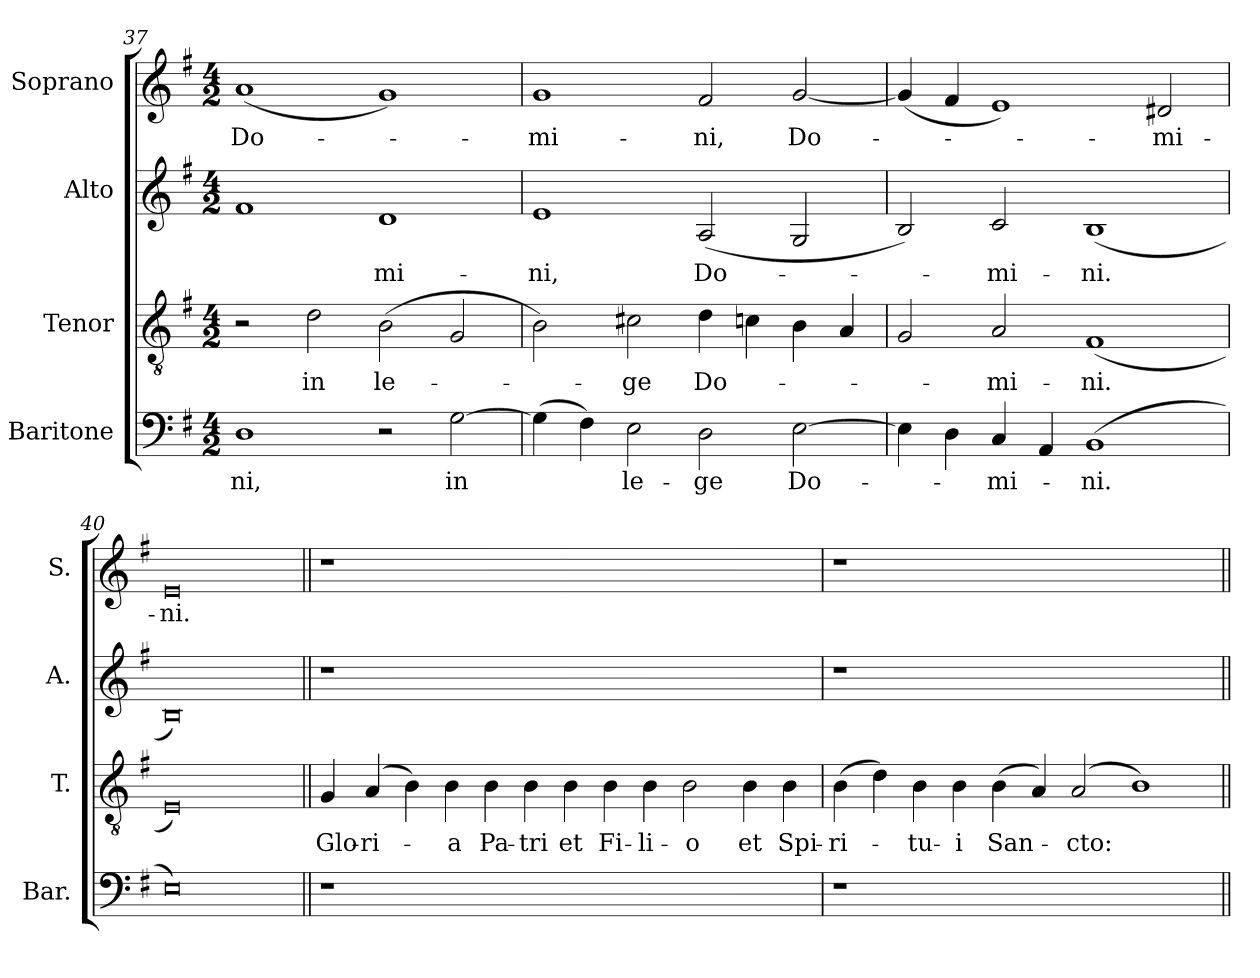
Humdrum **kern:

**kern	**text	**kern	**text	**kern	**text	**kern	**text
*part4	*part4	*part3	*part3	*part2	*part2	*part1	*part1
*staff4	*staff4	*staff3	*staff3	*staff2	*staff2	*staff1	*staff1
*I"Baritone	*	*I"Tenor	*	*I"Alto	*	*I"Soprano	*
*I'Bar.	*	*I'T.	*	*I'A.	*	*I'S.	*
*clefF4	*	*clefGv2	*	*clefG2	*	*clefG2	*
*	*	*ITrd7c12	*	*	*	*	*
*k[f#]	*	*k[f#]	*	*k[f#]	*	*k[f#]	*
*G:	*	*G:	*	*G:	*	*G:	*
*M4/2	*	*M4/2	*	*M4/2	*	*M4/2	*
=37	=37	=37	=37	=37	=37	=37	=37
!	!LO:LY:b:color=#000000	!	!	!	!	!	!
!	!	!	!	!	!	!	!LO:LY:b:color=#000000
1Di	-ni,	2r	.	1f#i	.	(1ai	Do-
!	!	!	!LO:LY:b:color=#000000	!	!	!	!
.	.	2Di\	in	.	.	.	.
!	!	!	!LO:LY:b:color=#000000	!	!	!	!
!	!	!	!	!	!LO:LY:b:color=#000000	!	!
2r	.	(2BBi\	le-	1di	-mi-	1gi)	.
!	!LO:LY:b:color=#000000	!	!	!	!	!	!
[2Gi\	in	2GGi/	.	.	.	.	.
=38	=38	=38	=38	=38	=38	=38	=38
!	!	!	!	!	!LO:LY:b:color=#000000	!	!
!	!	!	!	!	!	!	!LO:LY:b:color=#000000
(4Gi\]	.	2BBi\)	.	1ei	-ni,	1gi	-mi-
4F#i\)	.	.	.	.	.	.	.
!	!LO:LY:b:color=#000000	!	!	!	!	!	!
!	!	!	!LO:LY:b:color=#000000	!	!	!	!
2Ei\	le-	2C#Xi\	-ge	.	.	.	.
!	!LO:LY:b:color=#000000	!	!	!	!	!	!
!	!	!	!LO:LY:b:color=#000000	!	!	!	!
!	!	!	!	!	!LO:LY:b:color=#000000	!	!
!	!	!	!	!	!	!	!LO:LY:b:color=#000000
2Di\	-ge	4Di\	Do-	(2Ai/	Do-	2f#i/	-ni,
.	.	4Cni\	.	.	.	.	.
!	!LO:LY:b:color=#000000	!	!	!	!	!	!
!	!	!	!	!	!	!	!LO:LY:b:color=#000000
[2Ei\	Do-	4BBi\	.	2Gi/	.	[2gi/	Do-
.	.	4AAi/	.	.	.	.	.
=39	=39	=39	=39	=39	=39	=39	=39
4Ei\]	.	2GGi/	.	2Bi/)	.	(4gi/]	.
4Di\	.	.	.	.	.	4f#i/	.
!	!LO:LY:b:color=#000000	!	!	!	!	!	!
!	!	!	!LO:LY:b:color=#000000	!	!	!	!
!	!	!	!	!	!LO:LY:b:color=#000000	!	!
4Ci/	-mi-	2AAi/	-mi-	2ci/	-mi-	1ei)	.
4AAi/	.	.	.	.	.	.	.
!	!LO:LY:b:color=#000000	!	!	!	!	!	!
!	!	!	!LO:LY:b:color=#000000	!	!	!	!
!	!	!	!	!	!LO:LY:b:color=#000000	!	!
(1BBi	-ni.	(1FF#i	-ni.	(1Bi	-ni.	.	.
!	!	!	!	!	!	!	!LO:LY:b:color=#000000
.	.	.	.	.	.	2d#Xi/	-mi-
=40	=40	=40	=40	=40	=40	=40	=40
!	!	!	!	!	!	!	!LO:LY:b:color=#000000
0Ei)	.	0EEi)	.	0Bi)	.	0ei	-ni.
!!LO:PB:g=z
=41||	=41||	=41||	=41||	=41||	=41||	=41||	=41||
!LO:N:vis=1	!	!	!	!	!	!	!
!	!	!	!LO:LY:b:color=#000000	!LO:N:vis=1	!	!LO:N:vis=1	!
0r	.	4GGi/	Glo-	0r	.	0r	.
!	!	!	!LO:LY:b:color=#000000	!	!	!	!
.	.	(4AAi/	-ri-	.	.	.	.
.	.	4BBi\)	.	.	.	.	.
!	!	!	!LO:LY:b:color=#000000	!	!	!	!
.	.	4BBi\	-a	.	.	.	.
!	!	!	!LO:LY:b:color=#000000	!	!	!	!
.	.	4BBi\	Pa-	.	.	.	.
!	!	!	!LO:LY:b:color=#000000	!	!	!	!
.	.	4BBi\	-tri	.	.	.	.
!	!	!	!LO:LY:b:color=#000000	!	!	!	!
.	.	4BBi\	et	.	.	.	.
!	!	!	!LO:LY:b:color=#000000	!	!	!	!
.	.	4BBi\	Fi-	.	.	.	.
!	!	!	!LO:LY:b:color=#000000	!	!	!	!
1ryy	.	4BBi\	-li-	1ryy	.	1ryy	.
!	!	!	!LO:LY:b:color=#000000	!	!	!	!
.	.	2BBi\	-o	.	.	.	.
!	!	!	!LO:LY:b:color=#000000	!	!	!	!
.	.	4BBi\	et	.	.	.	.
!	!	!	!LO:LY:b:color=#000000	!	!	!	!
4ryy	.	4BBi\	Spi-	4ryy	.	4ryy	.
=42	=42	=42	=42	=42	=42	=42	=42
!LO:N:vis=1	!	!	!	!	!	!	!
!	!	!	!LO:LY:b:color=#000000	!LO:N:vis=1	!	!LO:N:vis=1	!
0r	.	(4BBi\	-ri-	0r	.	0r	.
.	.	4Di\)	.	.	.	.	.
!	!	!	!LO:LY:b:color=#000000	!	!	!	!
.	.	4BBi\	-tu-	.	.	.	.
!	!	!	!LO:LY:b:color=#000000	!	!	!	!
.	.	4BBi\	-i	.	.	.	.
!	!	!	!LO:LY:b:color=#000000	!	!	!	!
.	.	(4BBi\	San-	.	.	.	.
.	.	4AAi/)	.	.	.	.	.
!	!	!	!LO:LY:b:color=#000000	!	!	!	!
.	.	(2AAi/	-cto:	.	.	.	.
1ryy	.	1BBi)	.	1ryy	.	1ryy	.
=||	=||	=||	=||	=||	=||	=||	=||
*-	*-	*-	*-	*-	*-	*-	*-
